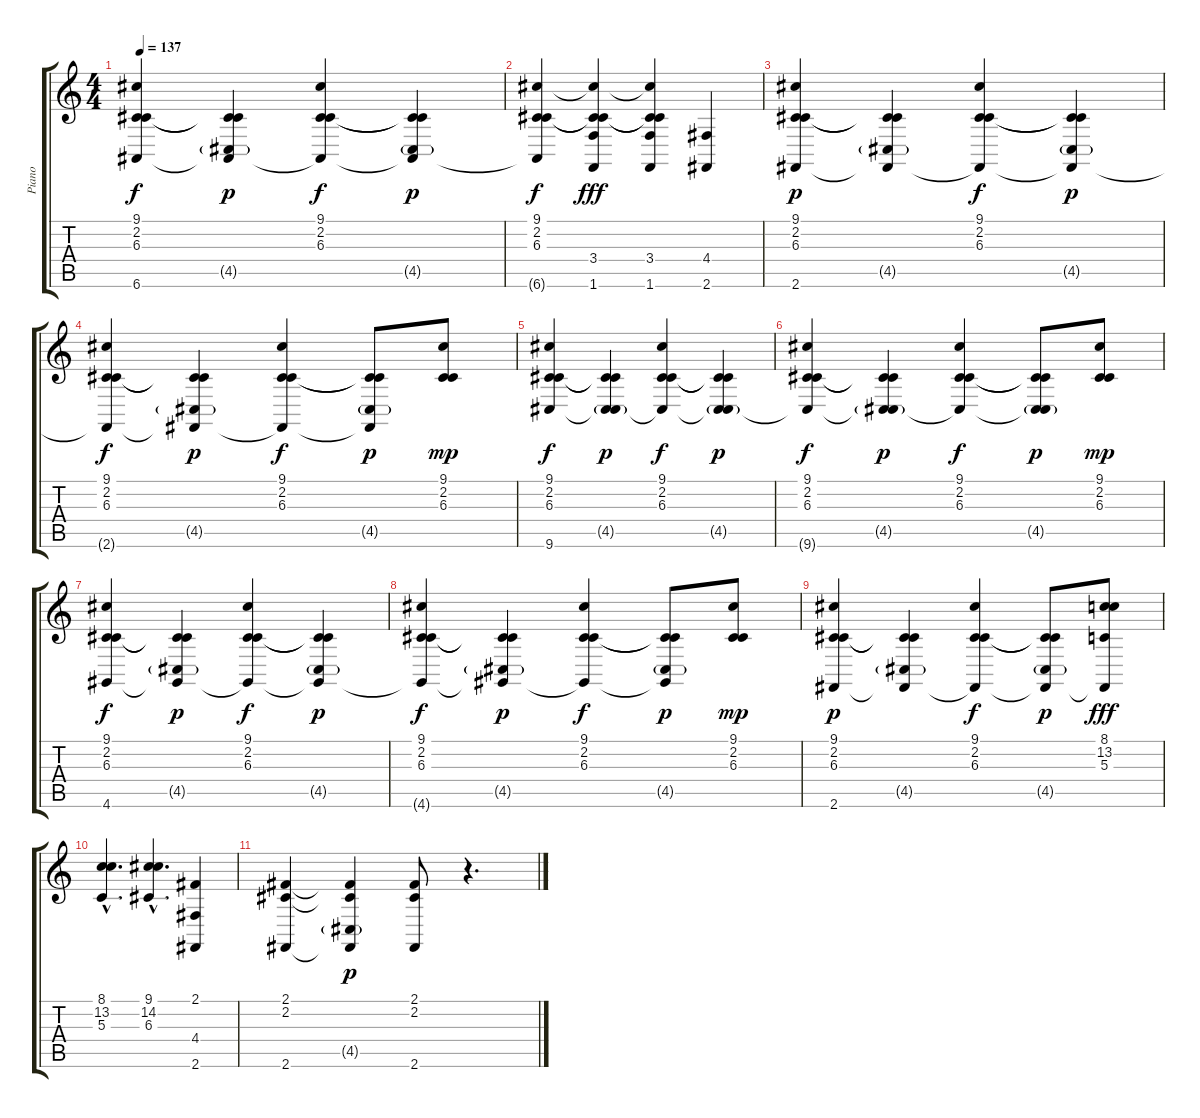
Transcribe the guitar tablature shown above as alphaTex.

\track ("Piano" "Piano") {instrument acousticgrandpiano}
\staff {score tabs}
\tuning (E4 B3 G3 D3 A2 E2) {hide}
\ts (4 4)
\tempo 137
\clef g2
\ks c
(9.1 2.2 6.3 6.6).4{dy f} (2.2{t} 6.3{t} 4.5{g} 6.6{t}).4{dy p} (9.1 2.2 6.3 6.6{t}).4{dy f} (2.2{t} 6.3{t} 4.5{g} 6.6{t}).4{dy p} |
(9.1 2.2 6.3 6.6{t}).4{dy f} (9.1{t} 2.2{t} 6.3{t} 3.4 1.6).4{dy fff} (9.1{t} 2.2{t} 6.3{t} 3.4 1.6).4 (4.4 2.6).4 |
(9.1 2.2 6.3 2.6).4{dy p} (2.2{t} 6.3{t} 4.5{g} 2.6{t}).4 (9.1 2.2 6.3 2.6{t}).4{dy f} (2.2{t} 6.3{t} 4.5{g} 2.6{t}).4{dy p} |
(9.1 2.2 6.3 2.6{t}).4{dy f} (2.2{t} 6.3{t} 4.5{g} 2.6{t}).4{dy p} (9.1 2.2 6.3 2.6{t}).4{dy f} (2.2{t} 6.3{t} 4.5{g} 2.6{t}).8{dy p} (9.1 2.2 6.3).8{dy mp} |
(9.1 2.2 6.3 9.6).4{dy f} (2.2{t} 6.3{t} 4.5{g} 9.6{t}).4{dy p} (9.1 2.2 6.3 9.6{t}).4{dy f} (2.2{t} 6.3{t} 4.5{g} 9.6{t}).4{dy p} |
(9.1 2.2 6.3 9.6{t}).4{dy f} (2.2{t} 6.3{t} 4.5{g} 9.6{t}).4{dy p} (9.1 2.2 6.3 9.6{t}).4{dy f} (2.2{t} 6.3{t} 4.5{g} 9.6{t}).8{dy p} (9.1 2.2 6.3).8{dy mp} |
(9.1 2.2 6.3 4.6).4{dy f} (2.2{t} 6.3{t} 4.5{g} 4.6{t}).4{dy p} (9.1 2.2 6.3 4.6{t}).4{dy f} (2.2{t} 6.3{t} 4.5{g} 4.6{t}).4{dy p} |
(9.1 2.2 6.3 4.6{t}).4{dy f} (2.2{t} 6.3{t} 4.5{g} 4.6{t}).4{dy p} (9.1 2.2 6.3 4.6{t}).4{dy f} (2.2{t} 6.3{t} 4.5{g} 4.6{t}).8{dy p} (9.1 2.2 6.3).8{dy mp} |
(9.1 2.2 6.3 2.6).4{dy p} (2.2{t} 6.3{t} 4.5{g} 2.6{t}).4 (9.1 2.2 6.3 2.6{t}).4{dy f} (2.2{t} 6.3{t} 4.5{g} 2.6{t}).8{dy p} (8.1 13.2 5.3 2.6{t}).8{dy fff} |
(8.1{hac} 13.2{hac} 5.3{hac}).4{d} (9.1{hac} 14.2{hac} 6.3{hac}).4{d} (2.1 4.4 2.6).4 |
(2.1 2.2 2.6).4 (2.1{t} 2.2{t} 4.5{g} 2.6{t}).4{dy p} (2.1 2.2 2.6).8 r.4{d}
